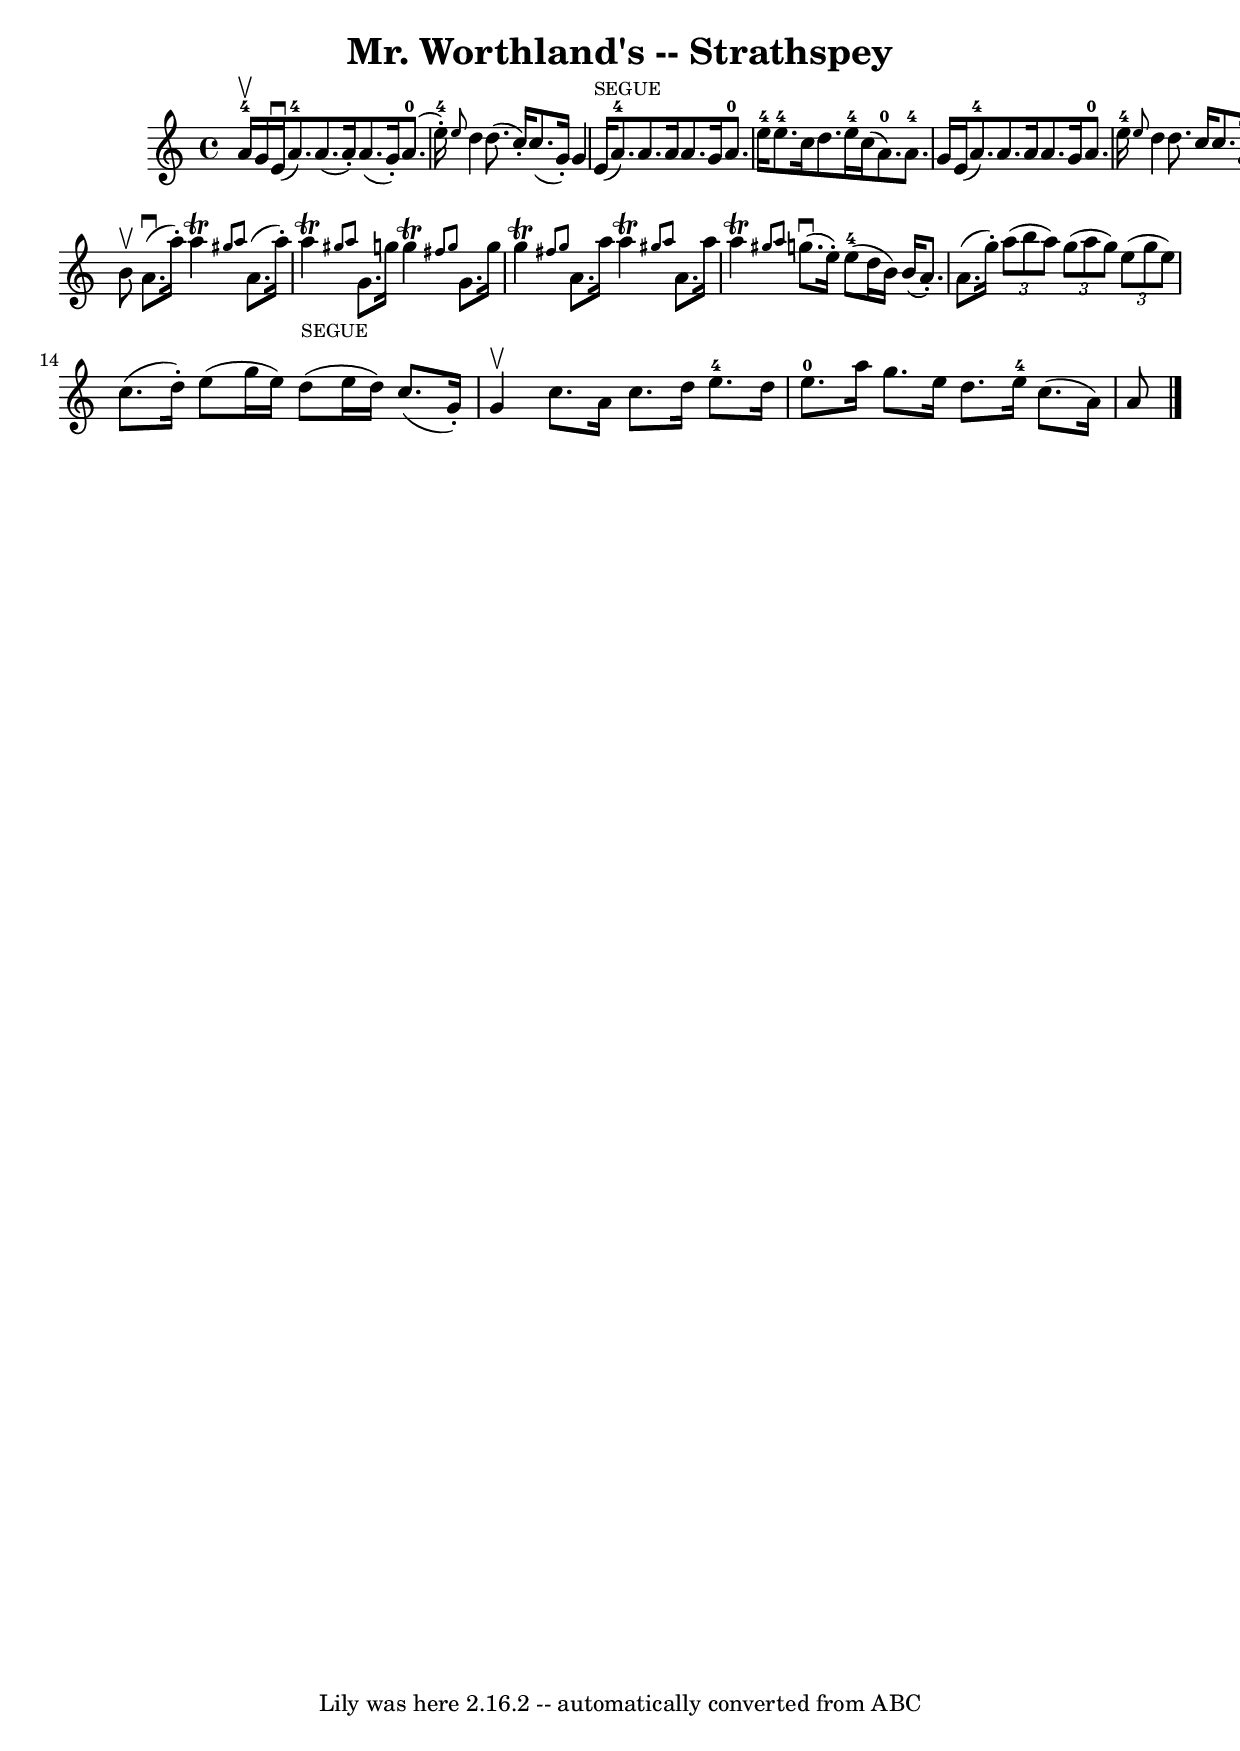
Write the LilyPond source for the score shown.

\version "2.7.40"
\include "Mammoth.ily"
\header {
	%% book = "Ryan's Mammoth Collection"
	crossRefNumber = "1"
	footnotes = "\\\\161 959"
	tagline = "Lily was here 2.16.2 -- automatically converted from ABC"
	title = "Mr. Worthland's -- Strathspey"
}
voicedefault =  {


 \override Staff.TimeSignature #'style = #'C
 \time 4/4 \key a \minor a'16-4^\upbow g'16  |
 e'16 
^\downbow(a'8.-4) a'8. (a'16 -.) a'8. (g'16 -.) a'8. 
-0(e''16-4-.)   |
 \grace { e''8  } d''4 d''8. (
c''16 -.) c''8. (g'16 -.) g'4    |
 e'16^\segue(
a'8.-4) a'8. a'16 a'8. g'16 a'8.-0 e''16-4   
|
 e''8.-4 c''16 d''8. e''16-4 c''16 (a'8.-0) 
 a'8.-4 g'16    |
 e'16 (a'8.-4) a'8. a'16 a'8. 
 g'16 a'8.-0 e''16-4   |
 \grace { e''8  } d''4    
d''8. c''16 c''8. g'16 g'4    |
 e'16 (a'8.-4)   
a'8. a'16 a'8. g'16 a'8.-0 e''16-4   |
 e''8. 
-4 c''16 d''8. e''16-4 c''16 (a'8.) a'4    \bar "|."     
b'8^\upbow |
 a'8.^\downbow(a''16 -.) a''4^\trill \grace {  
 gis''8 a''8  } a'8. (a''16 -.) a''4_\segue^\trill \grace {    
gis''!8 a''8  }   |
 g'8. g''16 g''4^\trill \grace {    
fis''8 g''8  } g'8. g''16 g''4^\trill \grace { fis''!8 g''8  
}   |
 a'8. a''16 a''4^\trill \grace { gis''8 a''8  }   
a'8. a''16 a''4^\trill \grace { gis''!8 a''8  }   |
     
g''8.^\downbow(e''16 -.) e''8-4(d''16 b'16) b'16 (
a'8. -.) a'8. (g''16 -.)   |
     \times 2/3 { a''8 (b''8   
 a''8) }   \times 2/3 { g''8 (a''8 g''8) }   \times 2/3 { e''8 
(g''8 e''8) } c''8. (d''16 -.)   |
 e''8 (g''16    
e''16) d''8 (e''16 d''16) c''8. (g'16 -.) g'4^\upbow   
|
 c''8. a'16 c''8. d''16 e''8.-4 d''16 e''8. 
-0 a''16    |
 g''8. e''16 d''8. e''16-4 c''8. (
a'16) a'8    \bar "|."   
}

\score{
    <<

	\context Staff="default"
	{
	    \voicedefault 
	}

    >>
	\layout {
	}
	\midi {}
}
